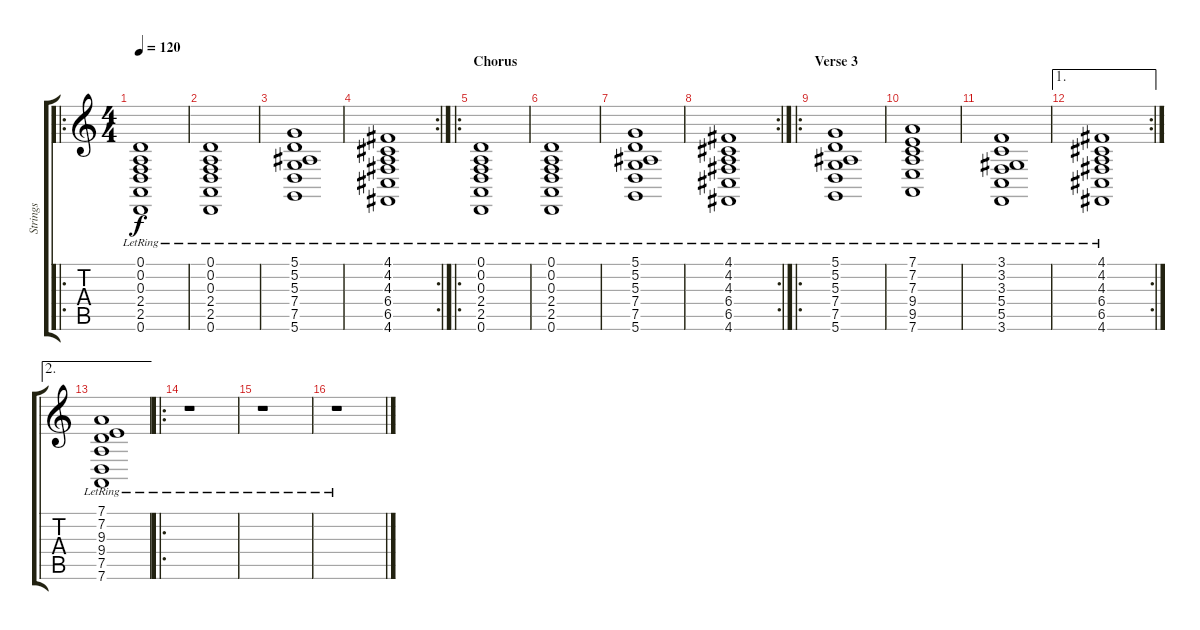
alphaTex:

\track ("Strings" "Strings") {instrument stringensemble1}
\staff {score tabs}
\tuning (D4 A3 F3 C3 G2 D2) {hide}
\ro
\ts (4 4)
\tempo 120
\clef g2
\ks c
(0.1{lr} 0.2{lr} 0.3{lr} 2.4{lr} 2.5{lr} 0.6{lr}).1{dy f} |
(0.1{lr} 0.2{lr} 0.3{lr} 2.4{lr} 2.5{lr} 0.6{lr}).1 |
(5.1{lr} 5.2{lr} 5.3{lr} 7.4{lr} 7.5{lr} 5.6{lr}).1 |
\rc 2
(4.1{lr} 4.2{lr} 4.3{lr} 6.4{lr} 6.5{lr} 4.6{lr}).1 |
\ro
\section ("" "Chorus")
(0.1{lr} 0.2{lr} 0.3{lr} 2.4{lr} 2.5{lr} 0.6{lr}).1 |
(0.1{lr} 0.2{lr} 0.3{lr} 2.4{lr} 2.5{lr} 0.6{lr}).1 |
(5.1{lr} 5.2{lr} 5.3{lr} 7.4{lr} 7.5{lr} 5.6{lr}).1 |
\rc 2
(4.1{lr} 4.2{lr} 4.3{lr} 6.4{lr} 6.5{lr} 4.6{lr}).1 |
\ro
\section ("" "Verse 3")
(5.1{lr} 5.2{lr} 5.3{lr} 7.4{lr} 7.5{lr} 5.6{lr}).1 |
(7.1{lr} 7.2{lr} 7.3{lr} 9.4{lr} 9.5{lr} 7.6{lr}).1 |
(3.1{lr} 3.2{lr} 3.3{lr} 5.4{lr} 5.5{lr} 3.6{lr}).1 |
\ae 1
\rc 2
(4.1{lr} 4.2{lr} 4.3{lr} 6.4{lr} 6.5{lr} 4.6{lr}).1 |
\ae 2
(7.1{lr} 7.2{lr} 9.3{lr} 9.4{lr} 7.5{lr} 7.6{lr}).1 |
\ro
r.1 |
r.1 |
r.1
